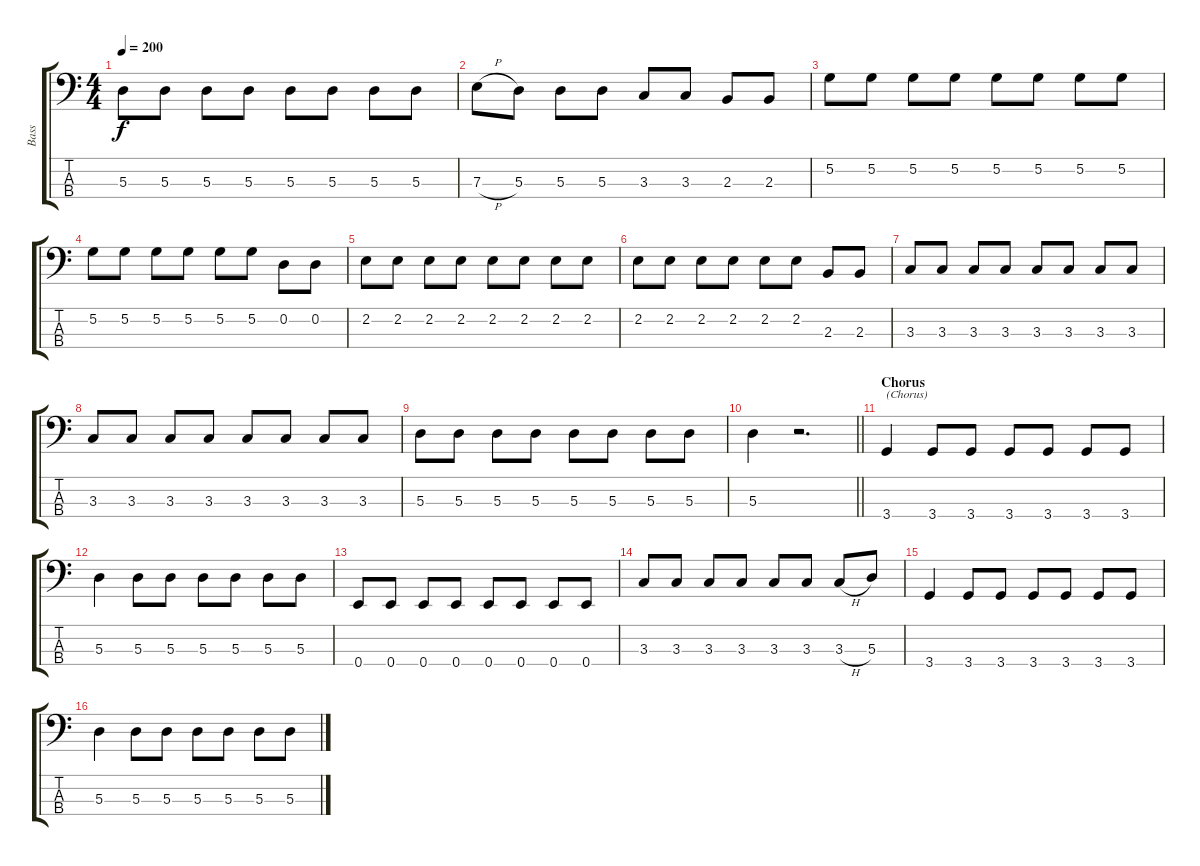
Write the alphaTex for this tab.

\track ("Bass" "Bass") {instrument electricbasspick}
\staff {score tabs}
\tuning (G2 D2 A1 E1) {hide}
\ts (4 4)
\tempo 200
\clef f4
\ks c
5.3.8{dy f} 5.3.8 5.3.8 5.3.8 5.3.8 5.3.8 5.3.8 5.3.8 |
7.3{h}.8 5.3.8 5.3.8 5.3.8 3.3.8 3.3.8 2.3.8 2.3.8 |
5.2.8 5.2.8 5.2.8 5.2.8 5.2.8 5.2.8 5.2.8 5.2.8 |
5.2.8 5.2.8 5.2.8 5.2.8 5.2.8 5.2.8 0.2.8 0.2.8 |
2.2.8 2.2.8 2.2.8 2.2.8 2.2.8 2.2.8 2.2.8 2.2.8 |
2.2.8 2.2.8 2.2.8 2.2.8 2.2.8 2.2.8 2.3.8 2.3.8 |
3.3.8 3.3.8 3.3.8 3.3.8 3.3.8 3.3.8 3.3.8 3.3.8 |
3.3.8 3.3.8 3.3.8 3.3.8 3.3.8 3.3.8 3.3.8 3.3.8 |
5.3.8 5.3.8 5.3.8 5.3.8 5.3.8 5.3.8 5.3.8 5.3.8 |
\barLineRight lightlight
5.3.4 r.2{d} |
\section ("" "Chorus")
3.4.4{txt "(Chorus)"} 3.4.8 3.4.8 3.4.8 3.4.8 3.4.8 3.4.8 |
5.3.4 5.3.8 5.3.8 5.3.8 5.3.8 5.3.8 5.3.8 |
0.4.8 0.4.8 0.4.8 0.4.8 0.4.8 0.4.8 0.4.8 0.4.8 |
3.3.8 3.3.8 3.3.8 3.3.8 3.3.8 3.3.8 3.3{h}.8 5.3.8 |
3.4.4 3.4.8 3.4.8 3.4.8 3.4.8 3.4.8 3.4.8 |
5.3.4 5.3.8 5.3.8 5.3.8 5.3.8 5.3.8 5.3.8
